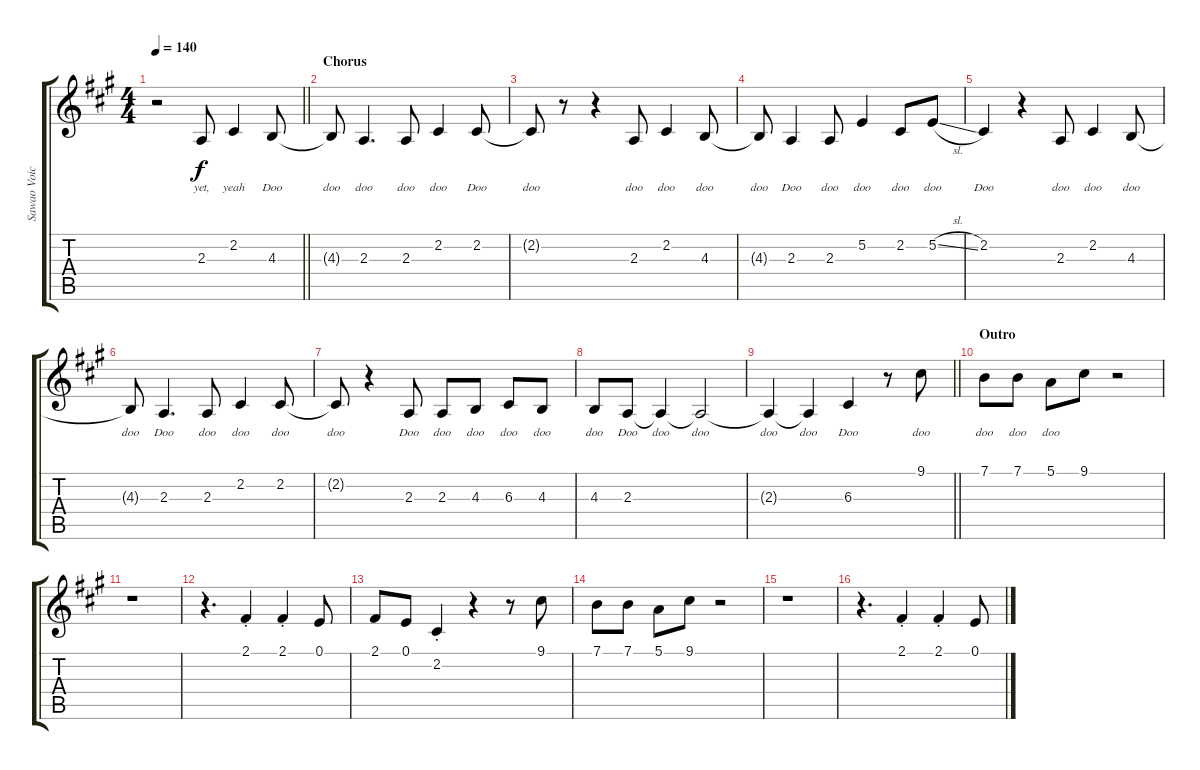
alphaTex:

\track ("Sawao Voice" "Sawao Voic") {instrument lead2sawtooth}
\staff {score tabs}
\tuning (E4 B3 G3 D3 A2 E2) {hide}
\ts (4 4)
\tempo 140
\clef g2
\barLineRight lightlight
\ks a
r.2{dy f} 2.3.8{lyrics (0 "yet,") lyrics (1 "") lyrics (2 "") lyrics (3 "") lyrics (4 "")} 2.2.4{lyrics (0 "yeah") lyrics (1 "") lyrics (2 "") lyrics (3 "") lyrics (4 "")} 4.3.8{lyrics (0 "Doo") lyrics (1 "") lyrics (2 "") lyrics (3 "") lyrics (4 "")} |
\section ("" "Chorus")
4.3{t}.8{lyrics (0 "doo") lyrics (1 "") lyrics (2 "") lyrics (3 "") lyrics (4 "")} 2.3.4{d lyrics (0 "doo") lyrics (1 "") lyrics (2 "") lyrics (3 "") lyrics (4 "")} 2.3.8{lyrics (0 "doo") lyrics (1 "") lyrics (2 "") lyrics (3 "") lyrics (4 "")} 2.2.4{lyrics (0 "doo") lyrics (1 "") lyrics (2 "") lyrics (3 "") lyrics (4 "")} 2.2.8{lyrics (0 "Doo") lyrics (1 "") lyrics (2 "") lyrics (3 "") lyrics (4 "")} |
2.2{t}.8{lyrics (0 "doo") lyrics (1 "") lyrics (2 "") lyrics (3 "") lyrics (4 "")} r.8 r.4 2.3.8{lyrics (0 "doo") lyrics (1 "") lyrics (2 "") lyrics (3 "") lyrics (4 "")} 2.2.4{lyrics (0 "doo") lyrics (1 "") lyrics (2 "") lyrics (3 "") lyrics (4 "")} 4.3.8{lyrics (0 "doo") lyrics (1 "") lyrics (2 "") lyrics (3 "") lyrics (4 "")} |
4.3{t}.8{lyrics (0 "doo") lyrics (1 "") lyrics (2 "") lyrics (3 "") lyrics (4 "")} 2.3.4{lyrics (0 "Doo") lyrics (1 "") lyrics (2 "") lyrics (3 "") lyrics (4 "")} 2.3.8{lyrics (0 "doo") lyrics (1 "") lyrics (2 "") lyrics (3 "") lyrics (4 "")} 5.2.4{lyrics (0 "doo") lyrics (1 "") lyrics (2 "") lyrics (3 "") lyrics (4 "")} 2.2.8{lyrics (0 "doo") lyrics (1 "") lyrics (2 "") lyrics (3 "") lyrics (4 "")} 5.2{sl}.8{lyrics (0 "doo") lyrics (1 "") lyrics (2 "") lyrics (3 "") lyrics (4 "")} |
2.2.4{lyrics (0 "Doo") lyrics (1 "") lyrics (2 "") lyrics (3 "") lyrics (4 "")} r.4 2.3.8{lyrics (0 "doo") lyrics (1 "") lyrics (2 "") lyrics (3 "") lyrics (4 "")} 2.2.4{lyrics (0 "doo") lyrics (1 "") lyrics (2 "") lyrics (3 "") lyrics (4 "")} 4.3.8{lyrics (0 "doo") lyrics (1 "") lyrics (2 "") lyrics (3 "") lyrics (4 "")} |
4.3{t}.8{lyrics (0 "doo") lyrics (1 "") lyrics (2 "") lyrics (3 "") lyrics (4 "")} 2.3.4{d lyrics (0 "Doo") lyrics (1 "") lyrics (2 "") lyrics (3 "") lyrics (4 "")} 2.3.8{lyrics (0 "doo") lyrics (1 "") lyrics (2 "") lyrics (3 "") lyrics (4 "")} 2.2.4{lyrics (0 "doo") lyrics (1 "") lyrics (2 "") lyrics (3 "") lyrics (4 "")} 2.2.8{lyrics (0 "doo") lyrics (1 "") lyrics (2 "") lyrics (3 "") lyrics (4 "")} |
2.2{t}.8{lyrics (0 "doo") lyrics (1 "") lyrics (2 "") lyrics (3 "") lyrics (4 "")} r.4 2.3.8{lyrics (0 "Doo") lyrics (1 "") lyrics (2 "") lyrics (3 "") lyrics (4 "")} 2.3.8{lyrics (0 "doo") lyrics (1 "") lyrics (2 "") lyrics (3 "") lyrics (4 "")} 4.3.8{lyrics (0 "doo") lyrics (1 "") lyrics (2 "") lyrics (3 "") lyrics (4 "")} 6.3.8{lyrics (0 "doo") lyrics (1 "") lyrics (2 "") lyrics (3 "") lyrics (4 "")} 4.3.8{lyrics (0 "doo") lyrics (1 "") lyrics (2 "") lyrics (3 "") lyrics (4 "")} |
4.3.8{lyrics (0 "doo") lyrics (1 "") lyrics (2 "") lyrics (3 "") lyrics (4 "")} 2.3.8{lyrics (0 "Doo") lyrics (1 "") lyrics (2 "") lyrics (3 "") lyrics (4 "")} 2.3{t}.4{lyrics (0 "doo") lyrics (1 "") lyrics (2 "") lyrics (3 "") lyrics (4 "")} 2.3{t}.2{lyrics (0 "doo") lyrics (1 "") lyrics (2 "") lyrics (3 "") lyrics (4 "")} |
\barLineRight lightlight
2.3{t}.4{lyrics (0 "doo") lyrics (1 "") lyrics (2 "") lyrics (3 "") lyrics (4 "")} 2.3{t}.4{lyrics (0 "doo") lyrics (1 "") lyrics (2 "") lyrics (3 "") lyrics (4 "")} 6.3.4{lyrics (0 "Doo") lyrics (1 "") lyrics (2 "") lyrics (3 "") lyrics (4 "")} r.8 9.1.8{lyrics (0 "doo") lyrics (1 "") lyrics (2 "") lyrics (3 "") lyrics (4 "")} |
\section ("" "Outro")
7.1.8{lyrics (0 "doo") lyrics (1 "") lyrics (2 "") lyrics (3 "") lyrics (4 "")} 7.1.8{lyrics (0 "doo") lyrics (1 "") lyrics (2 "") lyrics (3 "") lyrics (4 "")} 5.1.8{lyrics (0 "doo") lyrics (1 "") lyrics (2 "") lyrics (3 "") lyrics (4 "")} 9.1.8 r.2 |
r.1 |
r.4{d} 2.1{st}.4 2.1{st}.4 0.1.8 |
2.1.8 0.1.8 2.2{st}.4 r.4 r.8 9.1.8 |
7.1.8 7.1.8 5.1.8 9.1.8 r.2 |
r.1 |
r.4{d} 2.1{st}.4 2.1{st}.4 0.1.8
